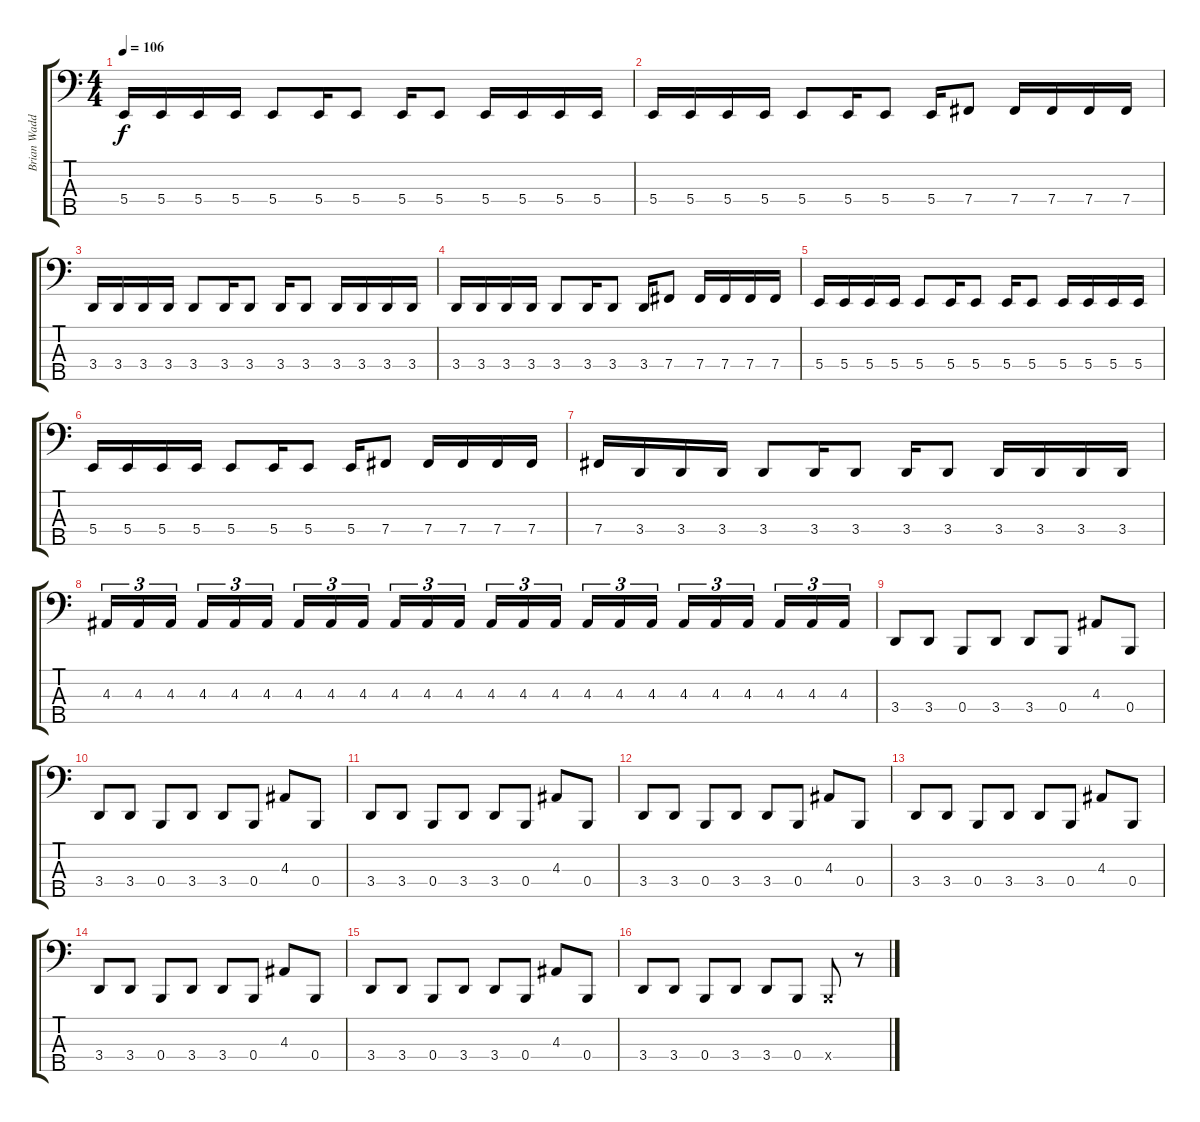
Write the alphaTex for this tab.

\track ("Brian Waddell" "Brian Wadd") {instrument electricbasspick}
\staff {score tabs}
\tuning (Gb2 B1 Gb1 B0 Gb0) {hide}
\ts (4 4)
\tempo 106
\clef f4
\ks c
5.4.16{dy f} 5.4.16 5.4.16 5.4.16 5.4.8 5.4.16 5.4.8 5.4.16 5.4.8 5.4.16 5.4.16 5.4.16 5.4.16 |
5.4.16 5.4.16 5.4.16 5.4.16 5.4.8 5.4.16 5.4.8 5.4.16 7.4.8 7.4.16 7.4.16 7.4.16 7.4.16 |
3.4.16 3.4.16 3.4.16 3.4.16 3.4.8 3.4.16 3.4.8 3.4.16 3.4.8 3.4.16 3.4.16 3.4.16 3.4.16 |
3.4.16 3.4.16 3.4.16 3.4.16 3.4.8 3.4.16 3.4.8 3.4.16 7.4.8 7.4.16 7.4.16 7.4.16 7.4.16 |
5.4.16 5.4.16 5.4.16 5.4.16 5.4.8 5.4.16 5.4.8 5.4.16 5.4.8 5.4.16 5.4.16 5.4.16 5.4.16 |
5.4.16 5.4.16 5.4.16 5.4.16 5.4.8 5.4.16 5.4.8 5.4.16 7.4.8 7.4.16 7.4.16 7.4.16 7.4.16 |
7.4.16 3.4.16 3.4.16 3.4.16 3.4.8 3.4.16 3.4.8 3.4.16 3.4.8 3.4.16 3.4.16 3.4.16 3.4.16 |
4.3.16{tu (3 2)} 4.3.16{tu (3 2)} 4.3.16{tu (3 2) beam splitsecondary} 4.3.16{tu (3 2)} 4.3.16{tu (3 2)} 4.3.16{tu (3 2)} 4.3.16{tu (3 2)} 4.3.16{tu (3 2)} 4.3.16{tu (3 2) beam splitsecondary} 4.3.16{tu (3 2)} 4.3.16{tu (3 2)} 4.3.16{tu (3 2)} 4.3.16{tu (3 2)} 4.3.16{tu (3 2)} 4.3.16{tu (3 2) beam splitsecondary} 4.3.16{tu (3 2)} 4.3.16{tu (3 2)} 4.3.16{tu (3 2)} 4.3.16{tu (3 2)} 4.3.16{tu (3 2)} 4.3.16{tu (3 2) beam splitsecondary} 4.3.16{tu (3 2)} 4.3.16{tu (3 2)} 4.3.16{tu (3 2)} |
3.4.8 3.4.8 0.4.8 3.4.8 3.4.8 0.4.8 4.3.8 0.4.8 |
3.4.8 3.4.8 0.4.8 3.4.8 3.4.8 0.4.8 4.3.8 0.4.8 |
3.4.8 3.4.8 0.4.8 3.4.8 3.4.8 0.4.8 4.3.8 0.4.8 |
3.4.8 3.4.8 0.4.8 3.4.8 3.4.8 0.4.8 4.3.8 0.4.8 |
3.4.8 3.4.8 0.4.8 3.4.8 3.4.8 0.4.8 4.3.8 0.4.8 |
3.4.8 3.4.8 0.4.8 3.4.8 3.4.8 0.4.8 4.3.8 0.4.8 |
3.4.8 3.4.8 0.4.8 3.4.8 3.4.8 0.4.8 4.3.8 0.4.8 |
3.4.8 3.4.8 0.4.8 3.4.8 3.4.8 0.4.8 0.4{x}.8 r.8
